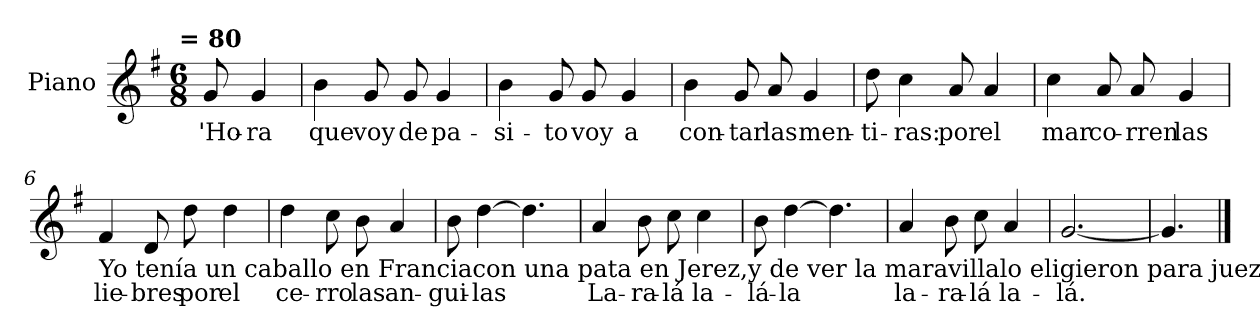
**kern	**text
*part1	*part1
*staff1	*staff1
*I"Piano	*
*I'Pno	*
*clefG2	*
*k[f#]	*
*G:	*
!!LO:TX:omd:t= = 80
*M6/8	*
*MM120	*
=	=
8g/	'Ho-
4g/	-ra
=1	=1
4b\	que
8g/	voy
8g/	de
4g/	pa-
=2	=2
4b\	-si-
8g/	-to
8g/	voy
4g/	a
=3	=3
4b\	con-
8g/	-tar
8a/	las
4g/	men-
=4	=4
8dd\	-ti-
4cc\	-ras:
8a/	por
4a/	el
=5	=5
4cc\	mar
8a/	co-
8a/	-rren
4g/	las
!!LO:LB:g=z
=6	=6
!LO:TX:b:t=Yo tenía un caballo en Franciacon una pata en Jerez,y de ver la maravillalo eligieron para juez.Laralá laralá,laralá lalá.Por el mar venía una chinchecon la cabeza en Fresnillo,y de ver la maravillala vistieron de amarillo.Laralá laralá,laralá lalá.De las costillas de un piojoyo vi estar formando un puente,y por el pico de un gallohabía de pasar la gente.Laralá laralá,laralá lalá.Un burro estaba estudiandomodo de subir al cielo,cuando lo pudo aprendertuvo que empezar de nuevo.Laralá laralá,laralá lalá.Oigame usted, señorita,las mentiras le canté&colon;si le gustan, está bien;si no, cántelas usted.Laralá laralá,laralá lalá.	!
4f#/	lie-
8d/	-bres
8dd\	por
4dd\	el
=7	=7
4dd\	ce-
8cc\	-rro
8b\	las
4a/	an-
=8	=8
8b\	-gui-
[4dd\	-las
4.dd\]	.
=9	=9
4a/	La-
8b\	-ra-
8cc\	-lá
4cc\	la-
=10	=10
8b\	-lá-
[4dd\	-la
4.dd\]	.
=11	=11
4a/	la-
8b\	-ra-
8cc\	-lá
4a/	la-
=12	=12
[2.g/	-lá.
=13	=13
4.g/]	.
==	==
*-	*-
